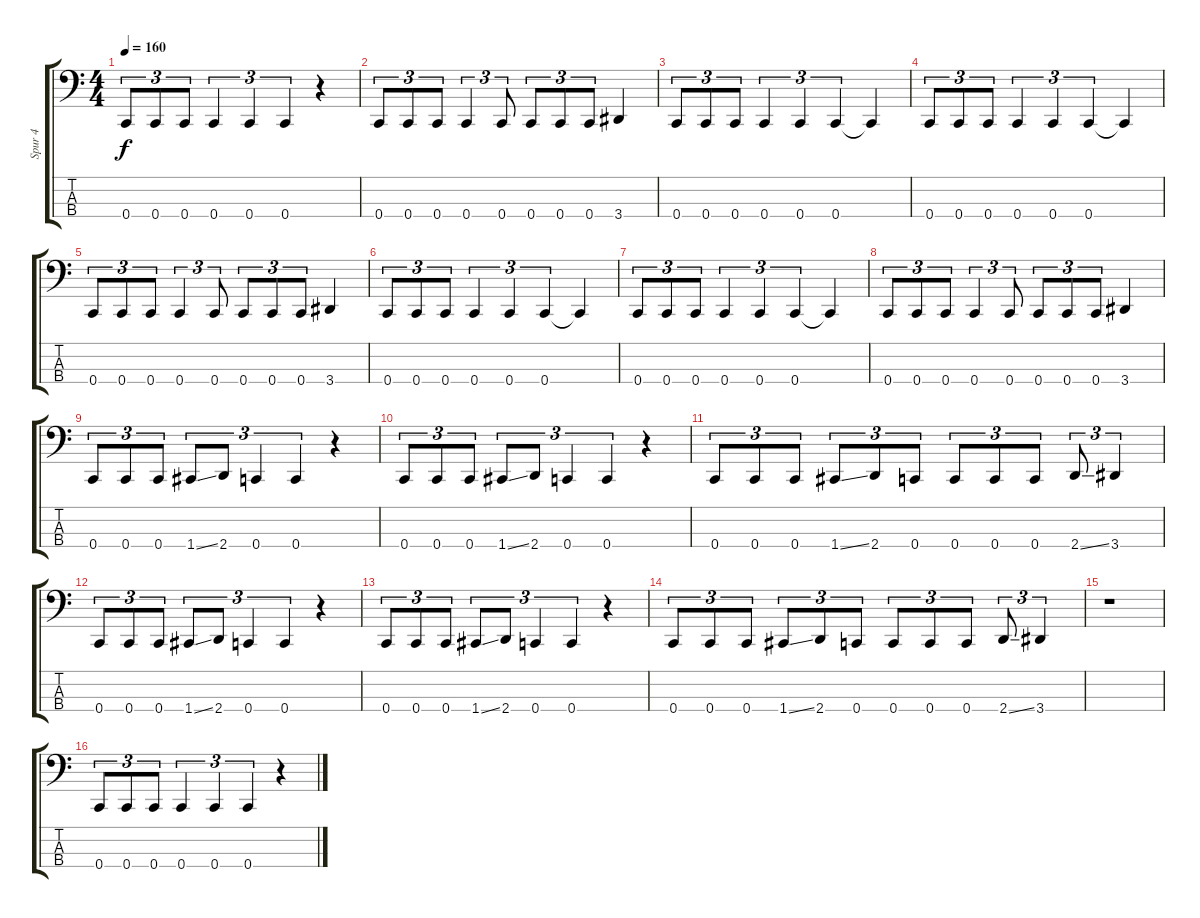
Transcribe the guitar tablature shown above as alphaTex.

\track ("Spur 4" "Spur 4") {instrument electricbassfinger}
\staff {score tabs}
\tuning (F2 C2 G1 C1) {hide}
\ts (4 4)
\tempo 160
\clef f4
\ks c
0.4.8{tu (3 2) dy f} 0.4.8{tu (3 2)} 0.4.8{tu (3 2)} 0.4.4{tu (3 2)} 0.4.4{tu (3 2)} 0.4.4{tu (3 2)} r.4 |
0.4.8{tu (3 2)} 0.4.8{tu (3 2)} 0.4.8{tu (3 2)} 0.4.4{tu (3 2)} 0.4.8{tu (3 2)} 0.4.8{tu (3 2)} 0.4.8{tu (3 2)} 0.4.8{tu (3 2)} 3.4.4 |
0.4.8{tu (3 2)} 0.4.8{tu (3 2)} 0.4.8{tu (3 2)} 0.4.4{tu (3 2)} 0.4.4{tu (3 2)} 0.4.4{tu (3 2)} 0.4{t}.4 |
0.4.8{tu (3 2)} 0.4.8{tu (3 2)} 0.4.8{tu (3 2)} 0.4.4{tu (3 2)} 0.4.4{tu (3 2)} 0.4.4{tu (3 2)} 0.4{t}.4 |
0.4.8{tu (3 2)} 0.4.8{tu (3 2)} 0.4.8{tu (3 2)} 0.4.4{tu (3 2)} 0.4.8{tu (3 2)} 0.4.8{tu (3 2)} 0.4.8{tu (3 2)} 0.4.8{tu (3 2)} 3.4.4 |
0.4.8{tu (3 2)} 0.4.8{tu (3 2)} 0.4.8{tu (3 2)} 0.4.4{tu (3 2)} 0.4.4{tu (3 2)} 0.4.4{tu (3 2)} 0.4{t}.4 |
0.4.8{tu (3 2)} 0.4.8{tu (3 2)} 0.4.8{tu (3 2)} 0.4.4{tu (3 2)} 0.4.4{tu (3 2)} 0.4.4{tu (3 2)} 0.4{t}.4 |
0.4.8{tu (3 2)} 0.4.8{tu (3 2)} 0.4.8{tu (3 2)} 0.4.4{tu (3 2)} 0.4.8{tu (3 2)} 0.4.8{tu (3 2)} 0.4.8{tu (3 2)} 0.4.8{tu (3 2)} 3.4.4 |
0.4.8{tu (3 2)} 0.4.8{tu (3 2)} 0.4.8{tu (3 2)} 1.4{ss}.8{tu (3 2)} 2.4.8{tu (3 2)} 0.4.4{tu (3 2)} 0.4.4{tu (3 2)} r.4 |
0.4.8{tu (3 2)} 0.4.8{tu (3 2)} 0.4.8{tu (3 2)} 1.4{ss}.8{tu (3 2)} 2.4.8{tu (3 2)} 0.4.4{tu (3 2)} 0.4.4{tu (3 2)} r.4 |
0.4.8{tu (3 2)} 0.4.8{tu (3 2)} 0.4.8{tu (3 2)} 1.4{ss}.8{tu (3 2)} 2.4.8{tu (3 2)} 0.4.8{tu (3 2)} 0.4.8{tu (3 2)} 0.4.8{tu (3 2)} 0.4.8{tu (3 2)} 2.4{ss}.8{tu (3 2)} 3.4.4{tu (3 2)} |
0.4.8{tu (3 2)} 0.4.8{tu (3 2)} 0.4.8{tu (3 2)} 1.4{ss}.8{tu (3 2)} 2.4.8{tu (3 2)} 0.4.4{tu (3 2)} 0.4.4{tu (3 2)} r.4 |
0.4.8{tu (3 2)} 0.4.8{tu (3 2)} 0.4.8{tu (3 2)} 1.4{ss}.8{tu (3 2)} 2.4.8{tu (3 2)} 0.4.4{tu (3 2)} 0.4.4{tu (3 2)} r.4 |
0.4.8{tu (3 2)} 0.4.8{tu (3 2)} 0.4.8{tu (3 2)} 1.4{ss}.8{tu (3 2)} 2.4.8{tu (3 2)} 0.4.8{tu (3 2)} 0.4.8{tu (3 2)} 0.4.8{tu (3 2)} 0.4.8{tu (3 2)} 2.4{ss}.8{tu (3 2)} 3.4.4{tu (3 2)} |
r.1 |
0.4.8{tu (3 2)} 0.4.8{tu (3 2)} 0.4.8{tu (3 2)} 0.4.4{tu (3 2)} 0.4.4{tu (3 2)} 0.4.4{tu (3 2)} r.4
